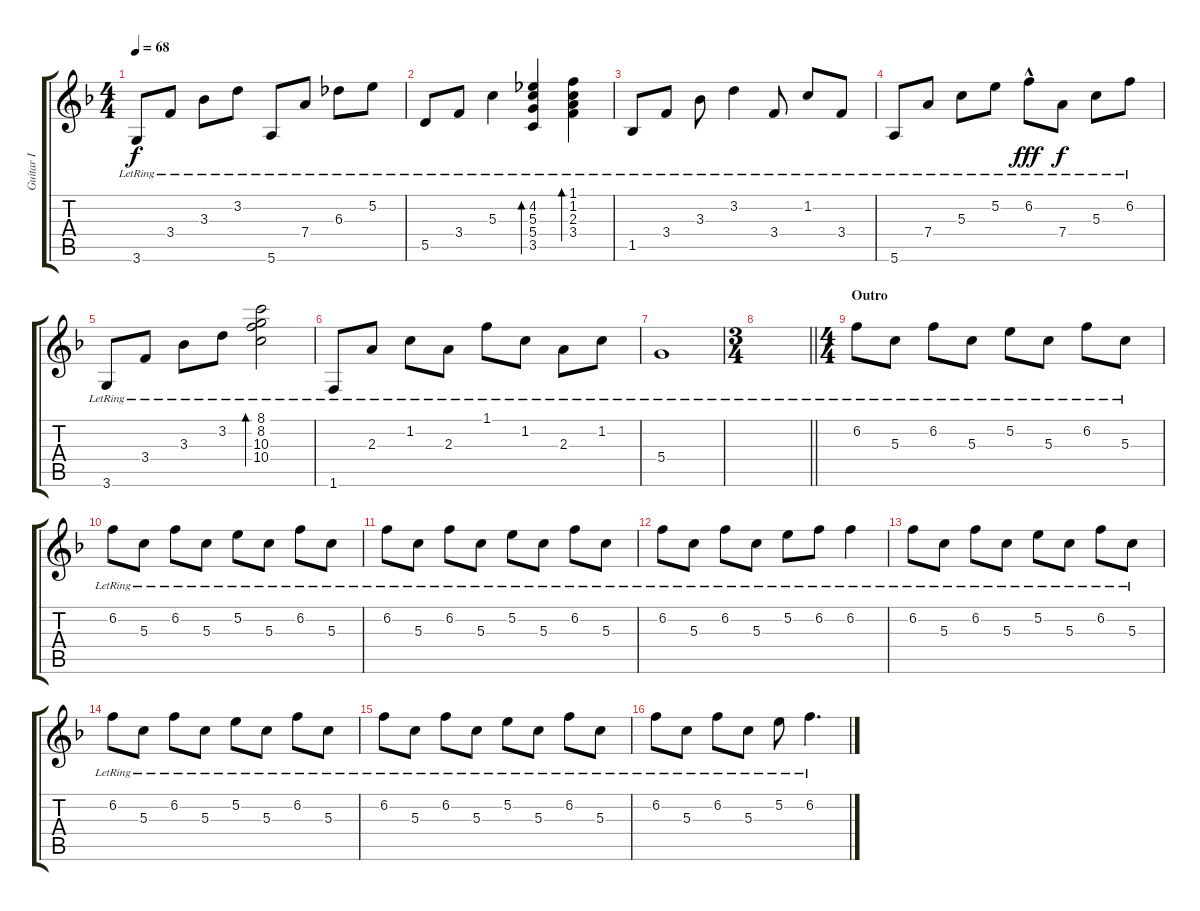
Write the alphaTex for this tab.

\track ("Guitar I" "Guitar I") {instrument electricguitarclean}
\staff {score tabs}
\tuning (E4 B3 G3 D3 A2 E2) {hide}
\ts (4 4)
\tempo 68
\clef g2
\ks f
3.6{lr}.8{dy f} 3.4{lr}.8 3.3{lr}.8 3.2{lr}.8 5.6{lr}.8 7.4{lr}.8 6.3{lr}.8 5.2{lr}.8 |
5.5{lr}.8 3.4{lr}.8 5.3{lr}.4 (4.2{lr} 5.3{lr} 5.4{lr} 3.5{lr}).4{bd 60} (1.1{lr} 1.2{lr} 2.3{lr} 3.4{lr}).4{bd 60} |
1.5{lr}.8 3.4{lr}.8 3.3{lr}.8 3.2{lr}.4 3.4{lr}.8 1.2{lr}.8 3.4{lr}.8 |
5.6{lr}.8 7.4{lr}.8 5.3{lr}.8 5.2{lr}.8 6.2{hac lr}.8{dy fff} 7.4{lr}.8{dy f} 5.3{lr}.8 6.2{lr}.8 |
3.6{lr}.8 3.4{lr}.8 3.3{lr}.8 3.2{lr}.8 (8.1{lr} 8.2{lr} 10.3{lr} 10.4{lr}).2{bd 60} |
1.6{lr}.8 2.3{lr}.8 1.2{lr}.8 2.3{lr}.8 1.1{lr}.8 1.2{lr}.8 2.3{lr}.8 1.2{lr}.8 |
5.4{lr}.1 |
\ts (3 4)
\barLineRight lightlight
|
\ts (4 4)
\section ("" "Outro")
6.2{lr}.8 5.3{lr}.8 6.2{lr}.8 5.3{lr}.8 5.2{lr}.8 5.3{lr}.8 6.2{lr}.8 5.3{lr}.8 |
6.2{lr}.8 5.3{lr}.8 6.2{lr}.8 5.3{lr}.8 5.2{lr}.8 5.3{lr}.8 6.2{lr}.8 5.3{lr}.8 |
6.2{lr}.8 5.3{lr}.8 6.2{lr}.8 5.3{lr}.8 5.2{lr}.8 5.3{lr}.8 6.2{lr}.8 5.3{lr}.8 |
6.2{lr}.8 5.3{lr}.8 6.2{lr}.8 5.3{lr}.8 5.2{lr}.8 6.2{lr}.8 6.2{lr}.4 |
6.2{lr}.8 5.3{lr}.8 6.2{lr}.8 5.3{lr}.8 5.2{lr}.8 5.3{lr}.8 6.2{lr}.8 5.3{lr}.8 |
6.2{lr}.8 5.3{lr}.8 6.2{lr}.8 5.3{lr}.8 5.2{lr}.8 5.3{lr}.8 6.2{lr}.8 5.3{lr}.8 |
6.2{lr}.8 5.3{lr}.8 6.2{lr}.8 5.3{lr}.8 5.2{lr}.8 5.3{lr}.8 6.2{lr}.8 5.3{lr}.8 |
6.2{lr}.8 5.3{lr}.8 6.2{lr}.8 5.3{lr}.8 5.2{lr}.8 6.2{lr}.4{d}
